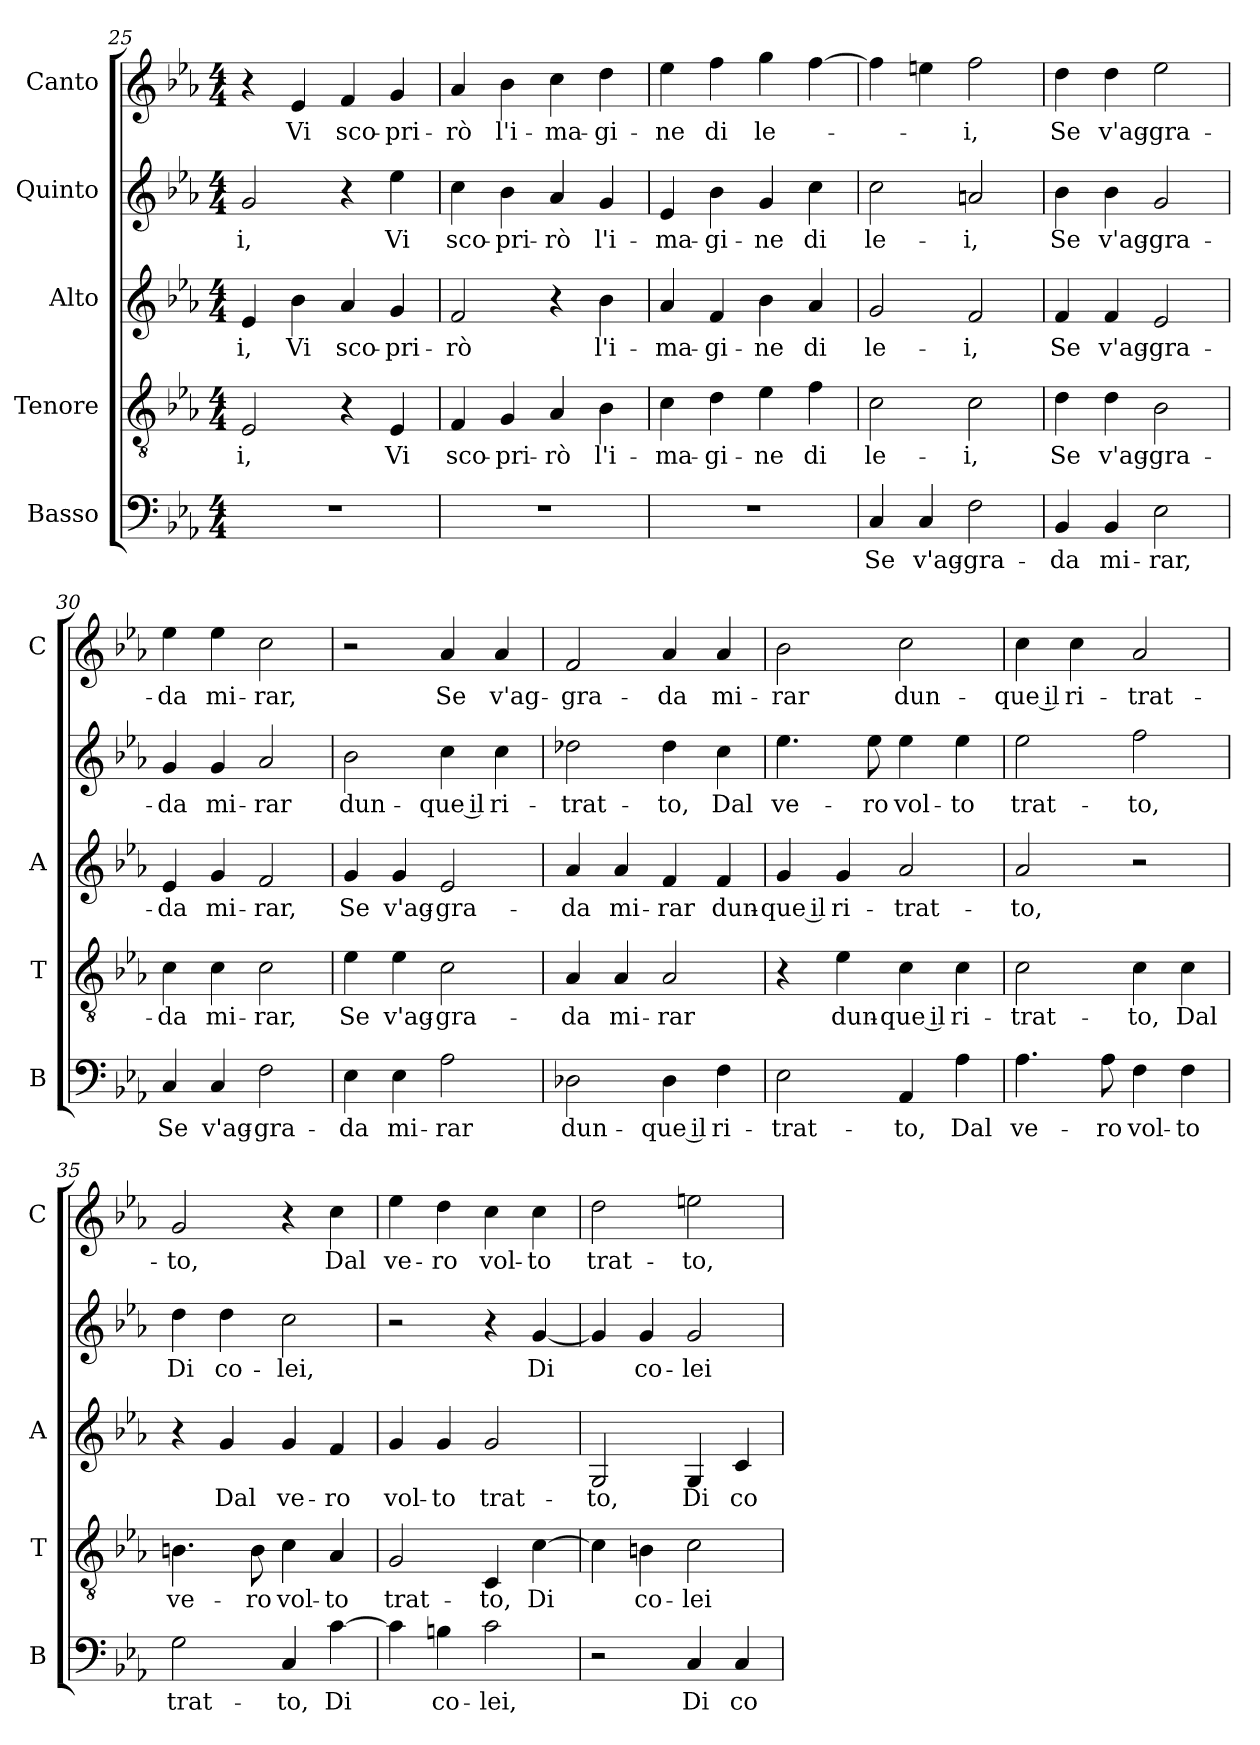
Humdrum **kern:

**kern	**text	**kern	**text	**kern	**text	**kern	**text	**kern	**text
*part5	*part5	*part4	*part4	*part3	*part3	*part2	*part2	*part1	*part1
*staff5	*staff5	*staff4	*staff4	*staff3	*staff3	*staff2	*staff2	*staff1	*staff1
*I"Basso	*	*I"Tenore	*	*I"Alto	*	*I"Quinto	*	*I"Canto	*
*I'B	*	*I'T	*	*I'A	*	*	*	*I'C	*
*clefF4	*	*clefGv2	*	*clefG2	*	*clefG2	*	*clefG2	*
*k[b-e-a-]	*	*k[b-e-a-]	*	*k[b-e-a-]	*	*k[b-e-a-]	*	*k[b-e-a-]	*
*E-:	*	*E-:	*	*E-:	*	*E-:	*	*E-:	*
*M4/4	*	*M4/4	*	*M4/4	*	*M4/4	*	*M4/4	*
=25	=25	=25	=25	=25	=25	=25	=25	=25	=25
!	!	!	!LO:LY:b	!	!LO:LY:b	!	!LO:LY:b	!	!
1r	.	2E-/	-i,	4e-/	-i,	2g/	-i,	4r	.
!	!	!	!	!	!LO:LY:b	!	!	!	!LO:LY:b
.	.	.	.	4b-\	Vi	.	.	4e-/	Vi
!	!	!	!	!	!LO:LY:b	!	!	!	!LO:LY:b
.	.	4r	.	4a-/	sco-	4r	.	4f/	sco-
!	!	!	!LO:LY:b	!	!LO:LY:b	!	!LO:LY:b	!	!LO:LY:b
.	.	4E-/	Vi	4g/	-pri-	4ee-\	Vi	4g/	-pri-
=26	=26	=26	=26	=26	=26	=26	=26	=26	=26
!	!	!	!LO:LY:b	!	!LO:LY:b	!	!LO:LY:b	!	!LO:LY:b
1r	.	4F/	sco-	2f/	-rò	4cc\	sco-	4a-/	-rò
!	!	!	!LO:LY:b	!	!	!	!LO:LY:b	!	!LO:LY:b
.	.	4G/	-pri-	.	.	4b-\	-pri-	4b-\	l'i-
!	!	!	!LO:LY:b	!	!	!	!LO:LY:b	!	!LO:LY:b
.	.	4A-/	-rò	4r	.	4a-/	-rò	4cc\	-ma-
!	!	!	!LO:LY:b	!	!LO:LY:b	!	!LO:LY:b	!	!LO:LY:b
.	.	4B-\	l'i-	4b-\	l'i-	4g/	l'i-	4dd\	-gi-
!!LO:LB:g=z
=27	=27	=27	=27	=27	=27	=27	=27	=27	=27
!	!	!	!LO:LY:b	!	!LO:LY:b	!	!LO:LY:b	!	!LO:LY:b
1r	.	4c\	-ma-	4a-/	-ma-	4e-/	-ma-	4ee-\	-ne
!	!	!	!LO:LY:b	!	!LO:LY:b	!	!LO:LY:b	!	!LO:LY:b
.	.	4d\	-gi-	4f/	-gi-	4b-\	-gi-	4ff\	di
!	!	!	!LO:LY:b	!	!LO:LY:b	!	!LO:LY:b	!	!LO:LY:b
.	.	4e-\	-ne	4b-\	-ne	4g/	-ne	4gg\	le-
!	!	!	!LO:LY:b	!	!LO:LY:b	!	!LO:LY:b	!	!
.	.	4f\	di	4a-/	di	4cc\	di	[4ff\	.
=28	=28	=28	=28	=28	=28	=28	=28	=28	=28
!	!LO:LY:b	!	!LO:LY:b	!	!LO:LY:b	!	!LO:LY:b	!	!
4C/	Se	2c\	le-	2g/	le-	2cc\	le-	4ff\]	.
!	!LO:LY:b	!	!	!	!	!	!	!	!
4C/	v'ag-	.	.	.	.	.	.	4een\	.
!	!LO:LY:b	!	!LO:LY:b	!	!LO:LY:b	!	!LO:LY:b	!	!LO:LY:b
2F\	-gra-	2c\	-i,	2f/	-i,	2an/	-i,	2ff\	-i,
=29	=29	=29	=29	=29	=29	=29	=29	=29	=29
!	!LO:LY:b	!	!LO:LY:b	!	!LO:LY:b	!	!LO:LY:b	!	!LO:LY:b
4BB-/	-da	4d\	Se	4f/	Se	4b-\	Se	4dd\	Se
!	!LO:LY:b	!	!LO:LY:b	!	!LO:LY:b	!	!LO:LY:b	!	!LO:LY:b
4BB-/	mi-	4d\	v'ag-	4f/	v'ag-	4b-\	v'ag-	4dd\	v'ag-
!	!LO:LY:b	!	!LO:LY:b	!	!LO:LY:b	!	!LO:LY:b	!	!LO:LY:b
2E-\	-rar,	2B-\	-gra-	2e-/	-gra-	2g/	-gra-	2ee-\	-gra-
=30	=30	=30	=30	=30	=30	=30	=30	=30	=30
!	!LO:LY:b	!	!LO:LY:b	!	!LO:LY:b	!	!LO:LY:b	!	!LO:LY:b
4C/	Se	4c\	-da	4e-/	-da	4g/	-da	4ee-\	-da
!	!LO:LY:b	!	!LO:LY:b	!	!LO:LY:b	!	!LO:LY:b	!	!LO:LY:b
4C/	v'ag-	4c\	mi-	4g/	mi-	4g/	mi-	4ee-\	mi-
!	!LO:LY:b	!	!LO:LY:b	!	!LO:LY:b	!	!LO:LY:b	!	!LO:LY:b
2F\	-gra-	2c\	-rar,	2f/	-rar,	2a-/	-rar	2cc\	-rar,
=31	=31	=31	=31	=31	=31	=31	=31	=31	=31
!	!LO:LY:b	!	!LO:LY:b	!	!LO:LY:b	!	!LO:LY:b	!	!
4E-\	-da	4e-\	Se	4g/	Se	2b-\	dun-	2r	.
!	!LO:LY:b	!	!LO:LY:b	!	!LO:LY:b	!	!	!	!
4E-\	mi-	4e-\	v'ag-	4g/	v'ag-	.	.	.	.
!	!LO:LY:b	!	!LO:LY:b	!	!LO:LY:b	!	!LO:LY:b	!	!LO:LY:b
2A-\	-rar	2c\	-gra-	2e-/	-gra-	4cc\	-que il	4a-/	Se
!	!	!	!	!	!	!	!LO:LY:b	!	!LO:LY:b
.	.	.	.	.	.	4cc\	ri-	4a-/	v'ag-
=32	=32	=32	=32	=32	=32	=32	=32	=32	=32
!	!LO:LY:b	!	!LO:LY:b	!	!LO:LY:b	!	!LO:LY:b	!	!LO:LY:b
2D-X\	dun-	4A-/	-da	4a-/	-da	2dd-X\	-trat-	2f/	-gra-
!	!	!	!LO:LY:b	!	!LO:LY:b	!	!	!	!
.	.	4A-/	mi-	4a-/	mi-	.	.	.	.
!	!LO:LY:b	!	!LO:LY:b	!	!LO:LY:b	!	!LO:LY:b	!	!LO:LY:b
4D-\	-que il	2A-/	-rar	4f/	-rar	4dd-\	-to,	4a-/	-da
!	!LO:LY:b	!	!	!	!LO:LY:b	!	!LO:LY:b	!	!LO:LY:b
4F\	ri-	.	.	4f/	dun-	4cc\	Dal	4a-/	mi-
=33	=33	=33	=33	=33	=33	=33	=33	=33	=33
!	!LO:LY:b	!	!	!	!LO:LY:b	!	!LO:LY:b	!	!LO:LY:b
2E-\	-trat-	4r	.	4g/	-que il	4.ee-\	ve-	2b-\	-rar
!	!	!	!LO:LY:b	!	!LO:LY:b	!	!	!	!
.	.	4e-\	dun-	4g/	ri-	.	.	.	.
!	!	!	!	!	!	!	!LO:LY:b	!	!
.	.	.	.	.	.	8ee-\	-ro	.	.
!	!LO:LY:b	!	!LO:LY:b	!	!LO:LY:b	!	!LO:LY:b	!	!LO:LY:b
4AA-/	-to,	4c\	-que il	2a-/	-trat-	4ee-\	vol-	2cc\	dun-
!	!LO:LY:b	!	!LO:LY:b	!	!	!	!LO:LY:b	!	!
4A-\	Dal	4c\	ri-	.	.	4ee-\	-to	.	.
!!LO:PB:g=z
=34	=34	=34	=34	=34	=34	=34	=34	=34	=34
!	!LO:LY:b	!	!LO:LY:b	!	!LO:LY:b	!	!LO:LY:b	!	!LO:LY:b
4.A-\	ve-	2c\	-trat-	2a-/	-to,	2ee-\	trat-	4cc\	-que il
!	!	!	!	!	!	!	!	!	!LO:LY:b
.	.	.	.	.	.	.	.	4cc\	ri-
!	!LO:LY:b	!	!	!	!	!	!	!	!
8A-\	-ro	.	.	.	.	.	.	.	.
!	!LO:LY:b	!	!LO:LY:b	!	!	!	!LO:LY:b	!	!LO:LY:b
4F\	vol-	4c\	-to,	2r	.	2ff\	-to,	2a-/	-trat-
!	!LO:LY:b	!	!LO:LY:b	!	!	!	!	!	!
4F\	-to	4c\	Dal	.	.	.	.	.	.
=35	=35	=35	=35	=35	=35	=35	=35	=35	=35
!	!LO:LY:b	!	!LO:LY:b	!	!	!	!LO:LY:b	!	!LO:LY:b
2G\	trat-	4.Bn\	ve-	4r	.	4dd\	Di	2g/	-to,
!	!	!	!	!	!LO:LY:b	!	!LO:LY:b	!	!
.	.	.	.	4g/	Dal	4dd\	co-	.	.
!	!	!	!LO:LY:b	!	!	!	!	!	!
.	.	8B\	-ro	.	.	.	.	.	.
!	!LO:LY:b	!	!LO:LY:b	!	!LO:LY:b	!	!LO:LY:b	!	!
4C/	-to,	4c\	vol-	4g/	ve-	2cc\	-lei,	4r	.
!	!LO:LY:b	!	!LO:LY:b	!	!LO:LY:b	!	!	!	!LO:LY:b
[4c\	Di	4A-/	-to	4f/	-ro	.	.	4cc\	Dal
=36	=36	=36	=36	=36	=36	=36	=36	=36	=36
!	!	!	!LO:LY:b	!	!LO:LY:b	!	!	!	!LO:LY:b
4c\]	.	2G/	trat-	4g/	vol-	2r	.	4ee-\	ve-
!	!LO:LY:b	!	!	!	!LO:LY:b	!	!	!	!LO:LY:b
4Bn\	co-	.	.	4g/	-to	.	.	4dd\	-ro
!	!LO:LY:b	!	!LO:LY:b	!	!LO:LY:b	!	!	!	!LO:LY:b
2c\	-lei,	4C/	-to,	2g/	trat-	4r	.	4cc\	vol-
!	!	!	!LO:LY:b	!	!	!	!LO:LY:b	!	!LO:LY:b
.	.	[4c\	Di	.	.	[4g/	Di	4cc\	-to
=37	=37	=37	=37	=37	=37	=37	=37	=37	=37
!	!	!	!	!	!LO:LY:b	!	!	!	!LO:LY:b
2r	.	4c\]	.	2G/	-to,	4g/]	.	2dd\	trat-
!	!	!	!LO:LY:b	!	!	!	!LO:LY:b	!	!
.	.	4Bn\	co-	.	.	4g/	co-	.	.
!	!LO:LY:b	!	!LO:LY:b	!	!LO:LY:b	!	!LO:LY:b	!	!LO:LY:b
4C/	Di	2c\	-lei	4G/	Di	2g/	-lei	2een\	-to,
!	!LO:LY:b	!	!	!	!LO:LY:b	!	!	!	!
4C/	co-	.	.	4c/	co-	.	.	.	.
=	=	=	=	=	=	=	=	=	=
*-	*-	*-	*-	*-	*-	*-	*-	*-	*-
